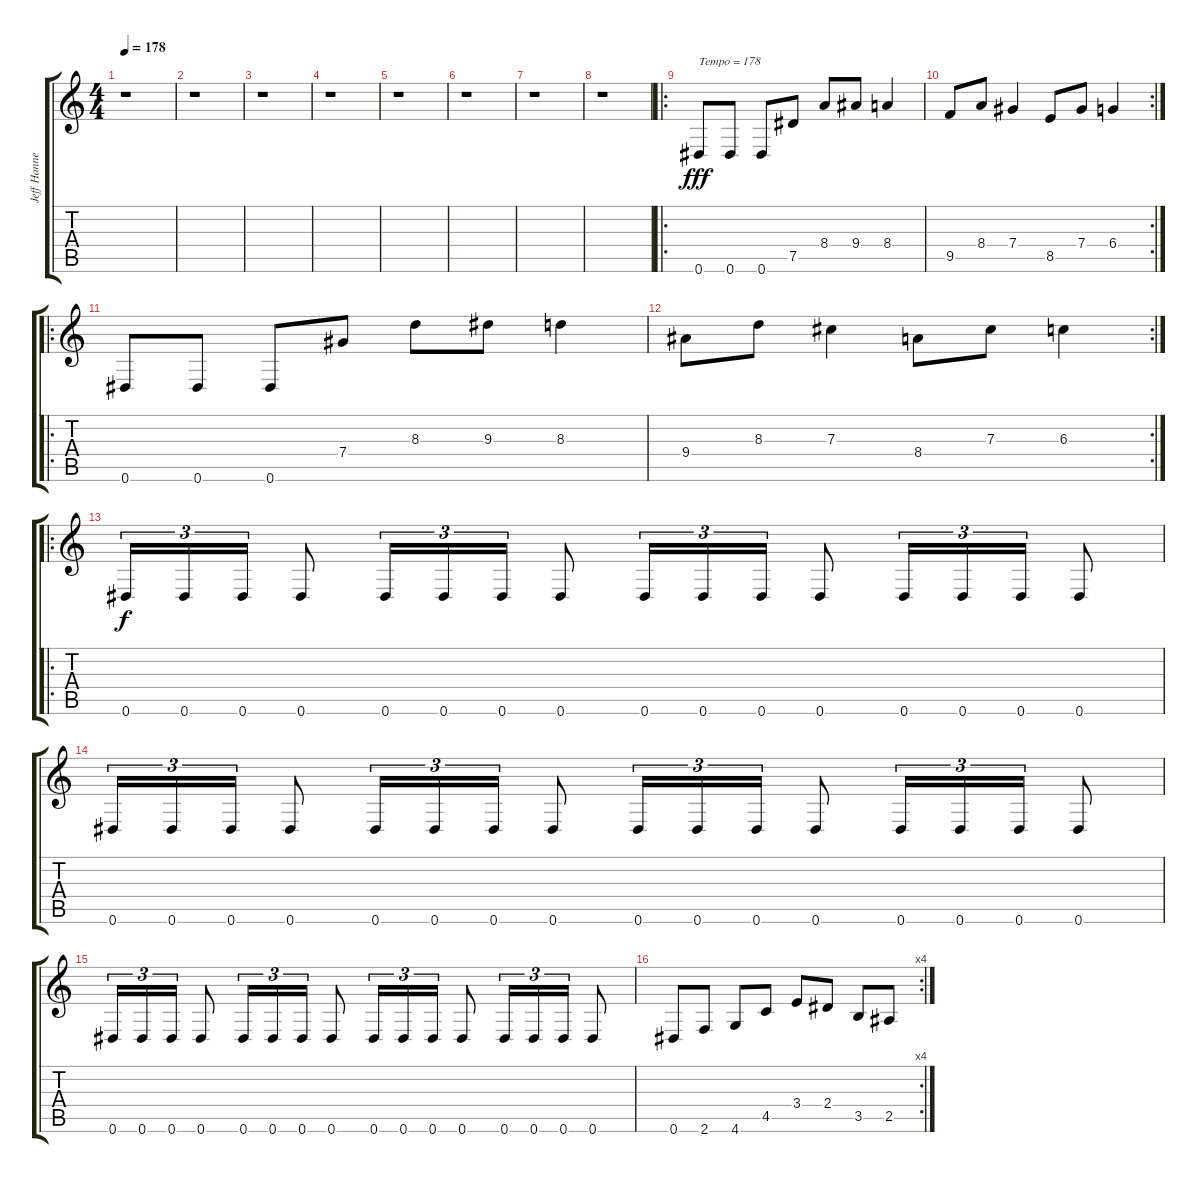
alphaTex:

\track ("Jeff Hannemen - Guitar 1" "Jeff Hanne") {instrument distortionguitar}
\staff {score tabs}
\tuning (Eb4 Bb3 Gb3 Db3 Ab2 Eb2) {hide}
\ts (4 4)
\tempo 178
\clef g2
\ks c
r.1{dy fff instrument distortionguitar} |
r.1 |
r.1 |
r.1 |
r.1 |
r.1 |
r.1 |
r.1 |
\ro
0.6.8{txt "Tempo = 178"} 0.6.8 0.6.8 7.5.8 8.4.8 9.4.8 8.4.4 |
\rc 2
9.5.8 8.4.8 7.4.4 8.5.8 7.4.8 6.4.4 |
\ro
0.6.8 0.6.8 0.6.8 7.4.8 8.3.8 9.3.8 8.3.4 |
\rc 2
9.4.8 8.3.8 7.3.4 8.4.8 7.3.8 6.3.4 |
\ro
0.6.16{tu (3 2) dy f} 0.6.16{tu (3 2)} 0.6.16{tu (3 2)} 0.6.8 0.6.16{tu (3 2)} 0.6.16{tu (3 2)} 0.6.16{tu (3 2)} 0.6.8 0.6.16{tu (3 2)} 0.6.16{tu (3 2)} 0.6.16{tu (3 2)} 0.6.8 0.6.16{tu (3 2)} 0.6.16{tu (3 2)} 0.6.16{tu (3 2)} 0.6.8 |
0.6.16{tu (3 2)} 0.6.16{tu (3 2)} 0.6.16{tu (3 2)} 0.6.8 0.6.16{tu (3 2)} 0.6.16{tu (3 2)} 0.6.16{tu (3 2)} 0.6.8 0.6.16{tu (3 2)} 0.6.16{tu (3 2)} 0.6.16{tu (3 2)} 0.6.8 0.6.16{tu (3 2)} 0.6.16{tu (3 2)} 0.6.16{tu (3 2)} 0.6.8 |
0.6.16{tu (3 2)} 0.6.16{tu (3 2)} 0.6.16{tu (3 2)} 0.6.8 0.6.16{tu (3 2)} 0.6.16{tu (3 2)} 0.6.16{tu (3 2)} 0.6.8 0.6.16{tu (3 2)} 0.6.16{tu (3 2)} 0.6.16{tu (3 2)} 0.6.8 0.6.16{tu (3 2)} 0.6.16{tu (3 2)} 0.6.16{tu (3 2)} 0.6.8 |
\rc 4
0.6.8 2.6.8 4.6.8 4.5.8 3.4.8 2.4.8 3.5.8 2.5.8
